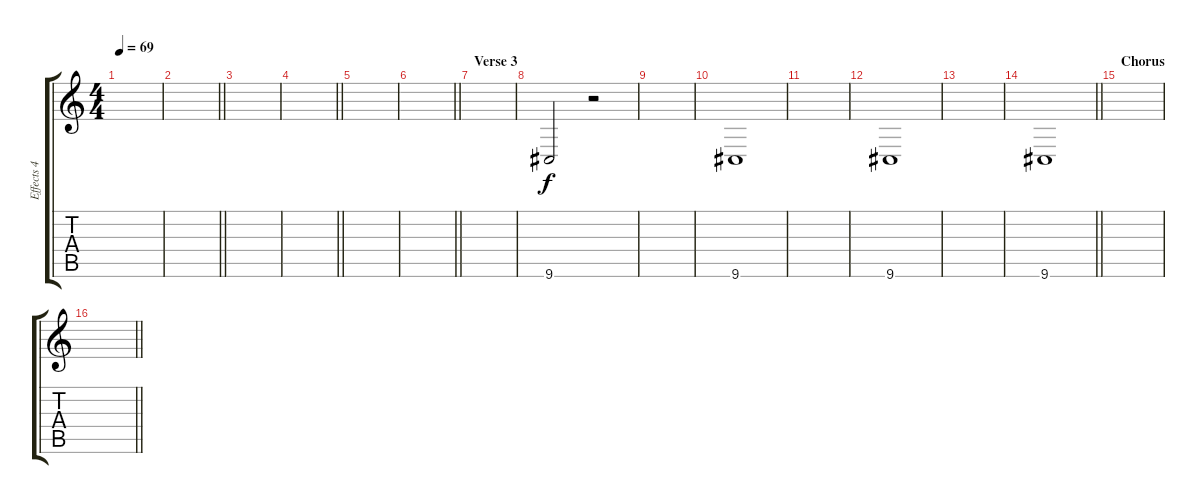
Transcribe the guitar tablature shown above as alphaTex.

\track ("Effects 4" "Effects 4") {instrument voiceoohs}
\staff {score tabs}
\tuning (E4 B3 G3 D3 A2 E2) {hide}
\ts (4 4)
\tempo 69
\clef g2
\ks aminor
|
\barLineRight lightlight
|
|
\barLineRight lightlight
|
|
\barLineRight lightlight
|
\section ("" "Verse 3")
|
9.6.2 r.2 |
|
9.6.1 |
|
9.6.1 |
|
\barLineRight lightlight
9.6.1 |
\section ("" "Chorus")
|
\barLineRight lightlight
